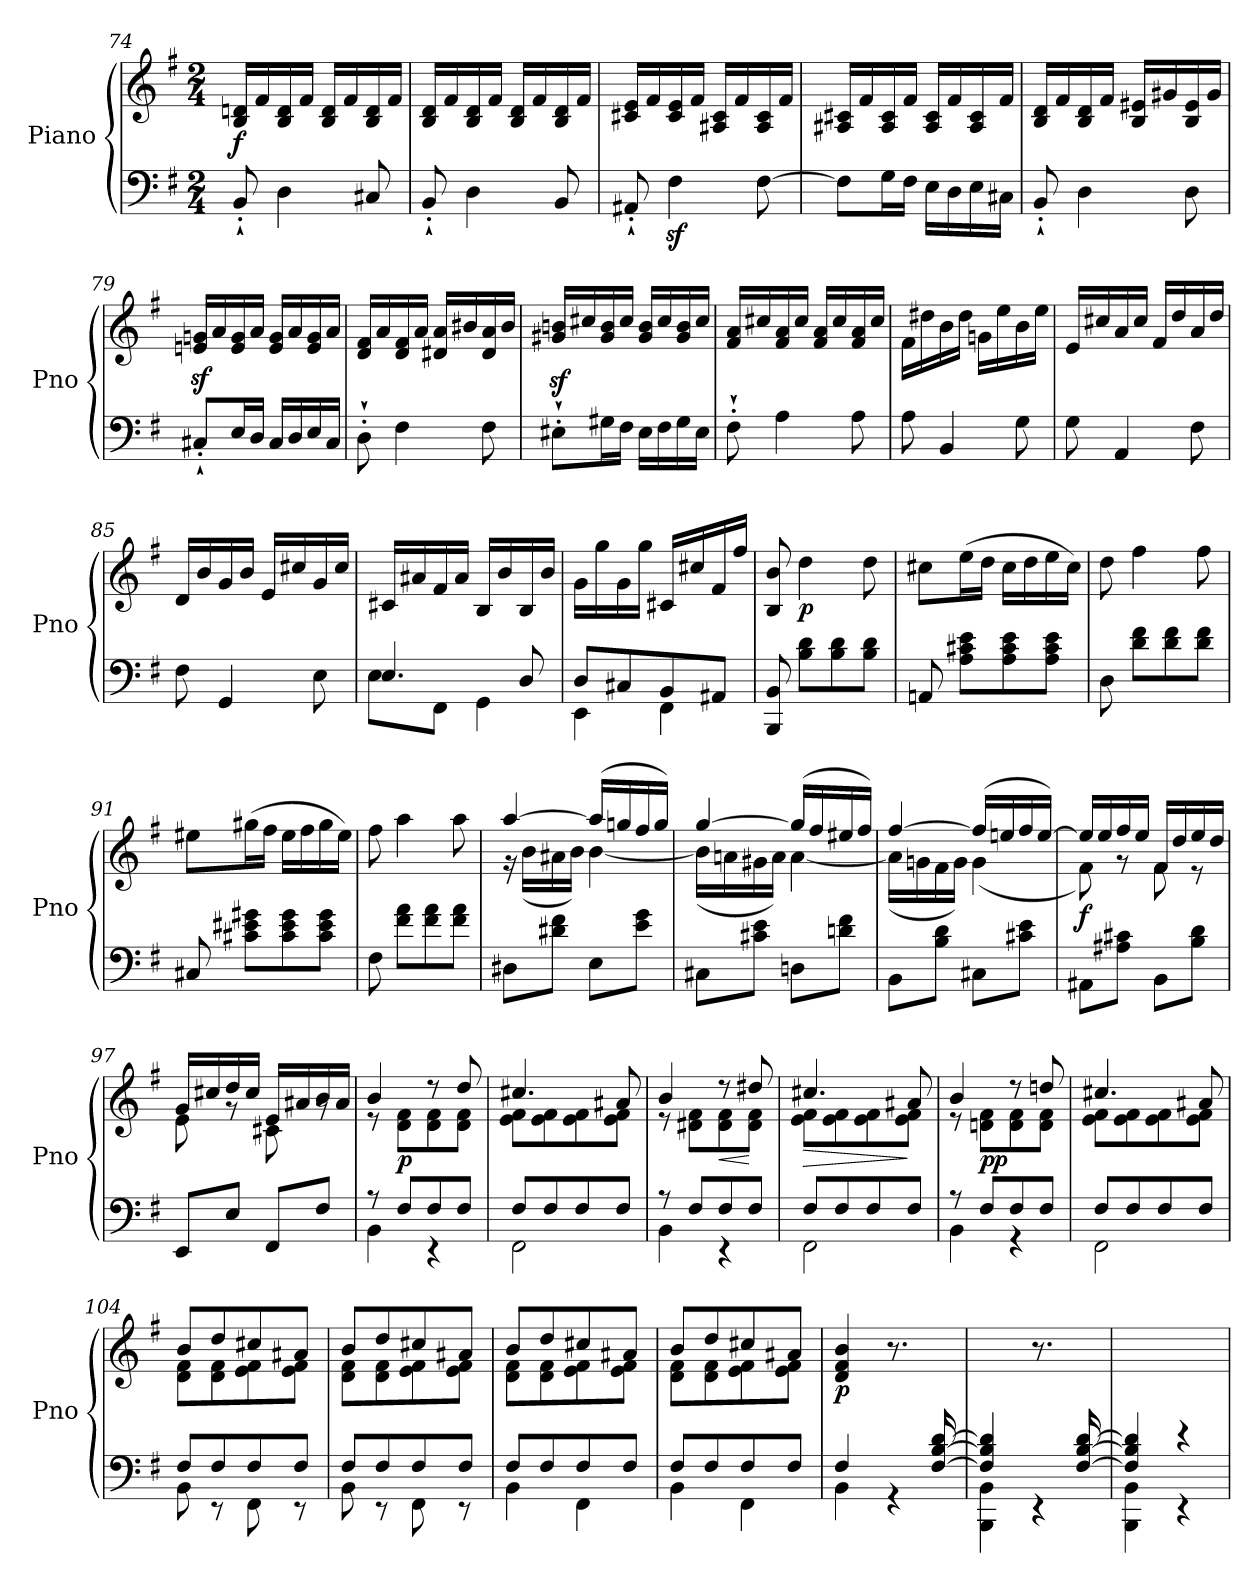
**kern	**kern	**dynam
*part1	*part1	*part1
*staff2	*staff1	*staff1/2
*I"Piano	*	*
*I'Pno	*	*
*clefF4	*clefG2	*
*k[f#]	*k[f#]	*
*M2/4	*M2/4	*
=74	=74	=74
!	!	!LO:DY:b
8BB`'/	16B/ 16dn/LL	f
.	16f#/	.
4D\	16B/ 16d/	.
.	16f#/JJ	.
.	16B/ 16d/LL	.
.	16f#/	.
8C#X/	16B/ 16d/	.
.	16f#/JJ	.
=75	=75	=75
8BB`'/	16B/ 16d/LL	.
.	16f#/	.
4D\	16B/ 16d/	.
.	16f#/JJ	.
.	16B/ 16d/LL	.
.	16f#/	.
8BB/	16B/ 16d/	.
.	16f#/JJ	.
=76	=76	=76
8AA#X`'/	16c#X/ 16e/LL	.
.	16f#/	.
4F#z<\	16c#/ 16e/	.
.	16f#/JJ	.
.	16A#X/ 16c#/LL	.
.	16f#/	.
[8F#\	16A#/ 16c#/	.
.	16f#/JJ	.
!!LO:LB:g=z
=77	=77	=77
8F#\L]	16A#X/ 16c#X/LL	.
.	16f#/	.
16G\L	16A#/ 16c#/	.
16F#\JJ	16f#/JJ	.
16E\LL	16A#/ 16c#/LL	.
16D\	16f#/	.
16E\	16A#/ 16c#/	.
16C#X\JJ	16f#/JJ	.
=78	=78	=78
8BB`'/	16B/ 16d/LL	.
.	16f#/	.
4D\	16B/ 16d/	.
.	16f#/JJ	.
.	16B/ 16e#X/LL	.
.	16g#X/	.
8D\	16B/ 16e#/	.
.	16g#/JJ	.
=79	=79	=79
8C#X`'/L	16en/z< 16gn/z<LL	.
.	16a/	.
16E/L	16e/ 16g/	.
16D/JJ	16a/JJ	.
16C#/LL	16e/ 16g/LL	.
16D/	16a/	.
16E/	16e/ 16g/	.
16C#/JJ	16a/JJ	.
=80	=80	=80
8D`'\	16d/ 16f#/LL	.
.	16a/	.
4F#\	16d/ 16f#/	.
.	16a/JJ	.
.	16d#X/ 16a/LL	.
.	16b#X/	.
8F#\	16d#/ 16a/	.
.	16b#/JJ	.
=81	=81	=81
8E#X`'\L	16g#X/z< 16bn/z<LL	.
.	16cc#X/	.
16G#X\L	16g#/ 16b/	.
16F#\JJ	16cc#/JJ	.
16E#\LL	16g#/ 16b/LL	.
16F#\	16cc#/	.
16G#\	16g#/ 16b/	.
16E#\JJ	16cc#/JJ	.
!!LO:LB:g=z
=82	=82	=82
8F#`'\	16f#/ 16a/LL	.
.	16cc#X/	.
4A\	16f#/ 16a/	.
.	16cc#/JJ	.
.	16f#/ 16a/LL	.
.	16cc#/	.
8A\	16f#/ 16a/	.
.	16cc#/JJ	.
=83	=83	=83
8A\	16f#\LL	.
.	16dd#X\	.
4BB/	16b\	.
.	16dd#\JJ	.
.	16gn\LL	.
.	16ee\	.
8G\	16b\	.
.	16ee\JJ	.
=84	=84	=84
8G\	16e/LL	.
.	16cc#X/	.
4AA/	16a/	.
.	16cc#/JJ	.
.	16f#/LL	.
.	16dd/	.
8F#\	16a/	.
.	16dd/JJ	.
=85	=85	=85
8F#\	16d/LL	.
.	16b/	.
4GG/	16g/	.
.	16b/JJ	.
.	16e/LL	.
.	16cc#X/	.
8E\	16g/	.
.	16cc#/JJ	.
=86	=86	=86
*^	*	*
4.E/	8E\L	16c#X/LL	.
.	.	16a#X/	.
.	8FF#\J	16f#/	.
.	.	16a#/JJ	.
.	4GG\	16B/LL	.
.	.	16b/	.
8D/	.	16B/	.
.	.	16b/JJ	.
!!LO:PB:g=z
=87	=87	=87	=87
8D/L	4EE\	16g\LL	.
.	.	16gg\	.
8C#X/	.	16g\	.
.	.	16gg\JJ	.
8BB/	4FF#\	16c#X/LL	.
.	.	16cc#X/	.
8AA#X/J	.	16f#/	.
.	.	16ff#/JJ	.
*v	*v	*	*
=88	=88	=88
8BBB/ 8BB/	8B/ 8b/	.
!	!	!LO:DY:b
8B\ 8d\L	4dd\	p
8B\ 8d\	.	.
8B\ 8d\J	8dd\	.
=89	=89	=89
8AAn/	8cc#X\L	.
8A\ 8c#X\ 8e\L	(16ee\L	.
.	16dd\JJ	.
8A\ 8c#\ 8e\	16cc#\LL	.
.	16dd\	.
8A\ 8c#\ 8e\J	16ee\	.
.	16cc#\JJ)	.
=90	=90	=90
8D\	8dd\	.
8d\ 8f#\L	4ff#\	.
8d\ 8f#\	.	.
8d\ 8f#\J	8ff#\	.
=91	=91	=91
8C#X/	8ee#X\L	.
8c#X\ 8e#X\ 8g#X\L	(16gg#X\L	.
.	16ff#\JJ	.
8c#\ 8e#\ 8g#\	16ee#\LL	.
.	16ff#\	.
8c#\ 8e#\ 8g#\J	16gg#\	.
.	16ee#\JJ)	.
=92	=92	=92
8F#\	8ff#\	.
8f#\ 8a\L	4aa\	.
8f#\ 8a\	.	.
8f#\ 8a\J	8aa\	.
!!LO:LB:g=z
=93	=93	=93
*	*^	*
!	!	!	!LO:DY:b
8D#X\L	[4aa/	16r	other-dynamics
.	.	(16b\LL	.
8d#X\ 8f#\J	.	16a#X\	.
.	.	16b\JJ)	.
8E\L	(16aa/LL]	[4b\	.
.	16ggn/	.	.
8e\ 8g\J	16ff#/	.	.
.	16gg/JJ)	.	.
=94	=94	=94	=94
8C#X\L	[4gg/	(16b\LL]	.
.	.	16an\	.
8c#X\ 8e\J	.	16g#X\	.
.	.	16a\JJ)	.
8Dn\L	(16gg/LL]	[4a\	.
.	16ff#/	.	.
8dn\ 8f#\J	16ee#X/	.	.
.	16ff#/JJ)	.	.
=95	=95	=95	=95
8BB\L	[4ff#/	(16a\LL]	.
.	.	16gn\	.
8B\ 8d\J	.	16f#\	.
.	.	16g\JJ)	.
8C#X\L	(16ff#/LL]	(4g\	.
.	16een/	.	.
8c#X\ 8e\J	16ff#/	.	.
.	[16ee/JJ)	.	.
=96	=96	=96	=96
!	!	!	!LO:DY:b
8AA#X\L	16ee/LL]	8f#\)	f
.	16ee/	.	.
8A#X\ 8c#X\J	16ff#/	8rg	.
.	16ee/JJ	.	.
8BB\L	16f#/LL	8f#\	.
.	16dd/	.	.
8B\ 8d\J	16ee/	8r	.
.	16dd/JJ	.	.
!!LO:LB:g=z	!!
=97	=97	=97	=97
8EE/L	16g/LL	8e\	.
.	16cc#X/	.	.
8E/J	16dd/	8rg	.
.	16cc#/JJ	.	.
8FF#/L	16e/LL	8c#X\	.
.	16a#X/	.	.
8F#/J	16b/	8rg	.
.	16a#/JJ	.	.
=98	=98	=98	=98
*^	*	*	*
8r	4BB\	4b/	8r	.
!	!	!	!	!LO:DY:b
8F#/L	.	.	8d\ 8f#\L	p
8F#/	4r	8r	8d\ 8f#\	.
8F#/J	.	8dd/	8d\ 8f#\J	.
=99	=99	=99	=99	=99
8F#/L	2FF#\	4.cc#X/	8e\ 8f#\L	.
8F#/	.	.	8e\ 8f#\	.
8F#/	.	.	8e\ 8f#\	.
8F#/J	.	8a#X/	8e\ 8f#\J	.
=100	=100	=100	=100	=100
8r	4BB\	4b/	8r	.
8F#/L	.	.	8d#X\ 8f#\L	.
!	!	!	!	!LO:HP:b
8F#/	4r	8r	8d#\ 8f#\	<
8F#/J	.	8dd#X/	8d#\ 8f#\J	[
=101	=101	=101	=101	=101
!	!	!	!	!LO:HP:b
8F#/L	2FF#\	4.cc#X/	8e\ 8f#\L	>
8F#/	.	.	8e\ 8f#\	.
8F#/	.	.	8e\ 8f#\	.
8F#/J	.	8a#X/	8e\ 8f#\J	]
=102	=102	=102	=102	=102
8r	4BB\	4b/	8r	.
!	!	!	!	!LO:DY:b
8F#/L	.	.	8dn\ 8f#\L	pp
8F#/	4r	8r	8d\ 8f#\	.
8F#/J	.	8ddn/	8d\ 8f#\J	.
!!LO:LB:g=z	!!
=103	=103	=103	=103	=103
8F#/L	2FF#\	4.cc#X/	8e\ 8f#\L	.
8F#/	.	.	8e\ 8f#\	.
8F#/	.	.	8e\ 8f#\	.
8F#/J	.	8a#X/	8e\ 8f#\J	.
=104	=104	=104	=104	=104
!	!	!	!	!LO:DY:b
8F#/L	8BB\	8b/L	8d\ 8f#\L	other-dynamics
8F#/	8r	8dd/	8d\ 8f#\	.
8F#/	8FF#\	8cc#X/	8e\ 8f#\	.
8F#/J	8r	8a#X/J	8e\ 8f#\J	.
=105	=105	=105	=105	=105
8F#/L	8BB\	8b/L	8d\ 8f#\L	.
8F#/	8r	8dd/	8d\ 8f#\	.
8F#/	8FF#\	8cc#X/	8e\ 8f#\	.
8F#/J	8r	8a#X/J	8e\ 8f#\J	.
=106	=106	=106	=106	=106
8F#/L	4BB\	8b/L	8d\ 8f#\L	.
8F#/	.	8dd/	8d\ 8f#\	.
8F#/	4FF#\	8cc#X/	8e\ 8f#\	.
8F#/J	.	8a#X/J	8e\ 8f#\J	.
=107	=107	=107	=107	=107
8F#/L	4BB\	8b/L	8d\ 8f#\L	.
8F#/	.	8dd/	8d\ 8f#\	.
8F#/	4FF#\	8cc#X/	8e\ 8f#\	.
8F#/J	.	8a#X/J	8e\ 8f#\J	.
=108	=108	=108	=108	=108
*	*^	*	*	*
!	!	!	!	!	!LO:DY:b
*	*	*	*v	*v	*
4..ryy	4F#/	4BB\	4d/ 4f#/ 4b/	p
.	4r	4ryy	8.r	.
[16F#/ [16B/ [16d/	.	.	16ryy	.
*	*v	*v	*	*
=109	=109	=109	=109
4F#/] 4B/] 4d/]	4BBB\ 4BB\	4ryy	.
8.ryy	4rEE	8.r	.
[16F#/ [16B/ [16d/	.	16ryy	.
=110	=110	=110	=110
4F#/] 4B/] 4d/]	4BBB\ 4BB\	4ryy	.
4ryy	4rEE	4rGG	.
*v	*v	*	*
=	=	=
*-	*-	*-
